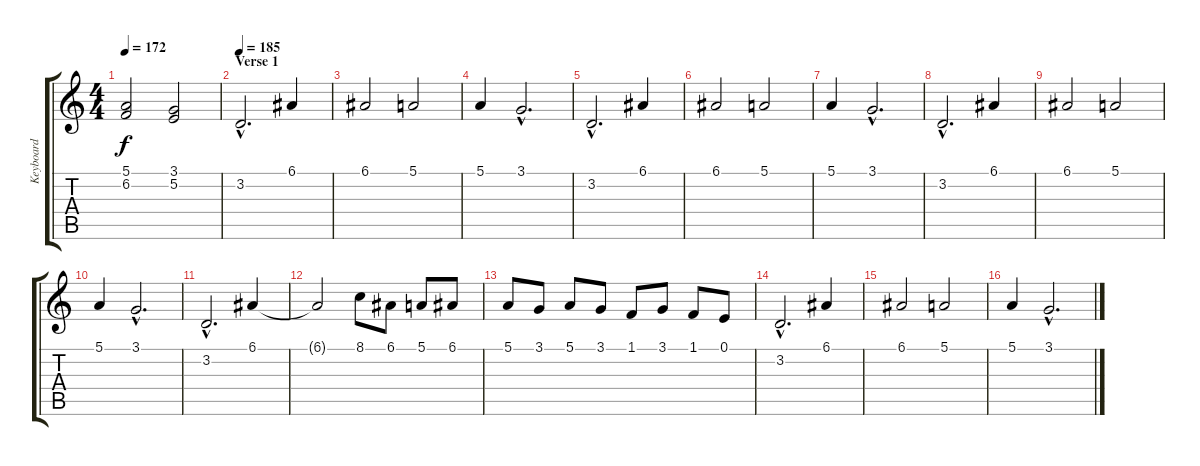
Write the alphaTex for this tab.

\track ("Keyboard" "Keyboard") {instrument pad4choir}
\staff {score tabs}
\tuning (E4 B3 G3 D3 A2 E2) {hide}
\ts (4 4)
\tempo 172
\clef g2
\ks c
(5.1 6.2).2{dy f} (3.1 5.2).2 |
\section ("" "Verse 1")
\tempo 185
3.2{hac}.2{d} 6.1.4 |
6.1.2 5.1.2 |
5.1.4 3.1{hac}.2{d} |
3.2{hac}.2{d} 6.1.4 |
6.1.2 5.1.2 |
5.1.4 3.1{hac}.2{d} |
3.2{hac}.2{d} 6.1.4 |
6.1.2 5.1.2 |
5.1.4 3.1{hac}.2{d} |
3.2{hac}.2{d} 6.1.4 |
6.1{t}.2 8.1.8 6.1.8 5.1.8 6.1.8 |
5.1.8 3.1.8 5.1.8 3.1.8 1.1.8 3.1.8 1.1.8 0.1.8 |
3.2{hac}.2{d} 6.1.4 |
6.1.2 5.1.2 |
5.1.4 3.1{hac}.2{d}
